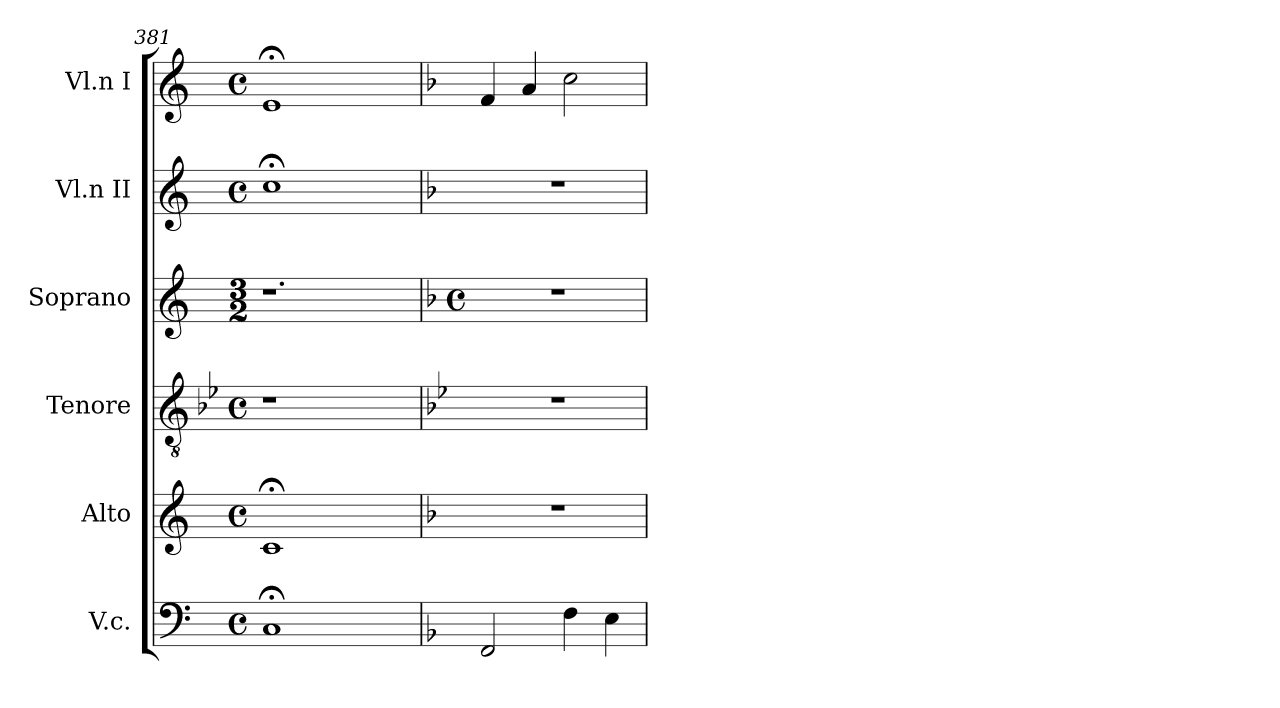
**kern	**kern	**kern	**kern	**kern	**kern
*part6	*part5	*part4	*part3	*part2	*part1
*staff6	*staff5	*staff4	*staff3	*staff2	*staff1
*I"V.c.	*I"Alto	*I"Tenore	*I"Soprano	*I"Vl.n II	*I"Vl.n I
*I'V.c.	*I'Alto	*I'Tenore	*I'Soprano	*I'Vl.n II	*I'Vl.n I
*clefF4	*clefG2	*clefGv2	*clefG2	*clefG2	*clefG2
*k[]	*k[]	*k[b-e-]	*k[]	*k[]	*k[]
*C:	*C:	*B-:	*C:	*C:	*C:
*M4/4	*M4/4	*M4/4	*M3/2	*M4/4	*M4/4
*met(c)	*met(c)	*met(c)	*	*met(c)	*met(c)
=381	=381	=381	=381	=381	=381
1C;	1c;	1r	1.r	1cc;<	1e;
2ryy	2ryy	2ryy	.	2ryy	2ryy
!!LO:PB:g=z
=382	=382	=382	=382	=382	=382
*k[b-]	*k[b-]	*	*k[b-]	*k[b-]	*k[b-]
*F:	*F:	*	*F:	*F:	*F:
*	*	*	*M4/4	*	*
*	*	*	*met(c)	*	*
2FF/	1r	1r	1r	1r	4f/
.	.	.	.	.	4a/
4F\	.	.	.	.	2cc\
4E\	.	.	.	.	.
=	=	=	=	=	=
*-	*-	*-	*-	*-	*-
